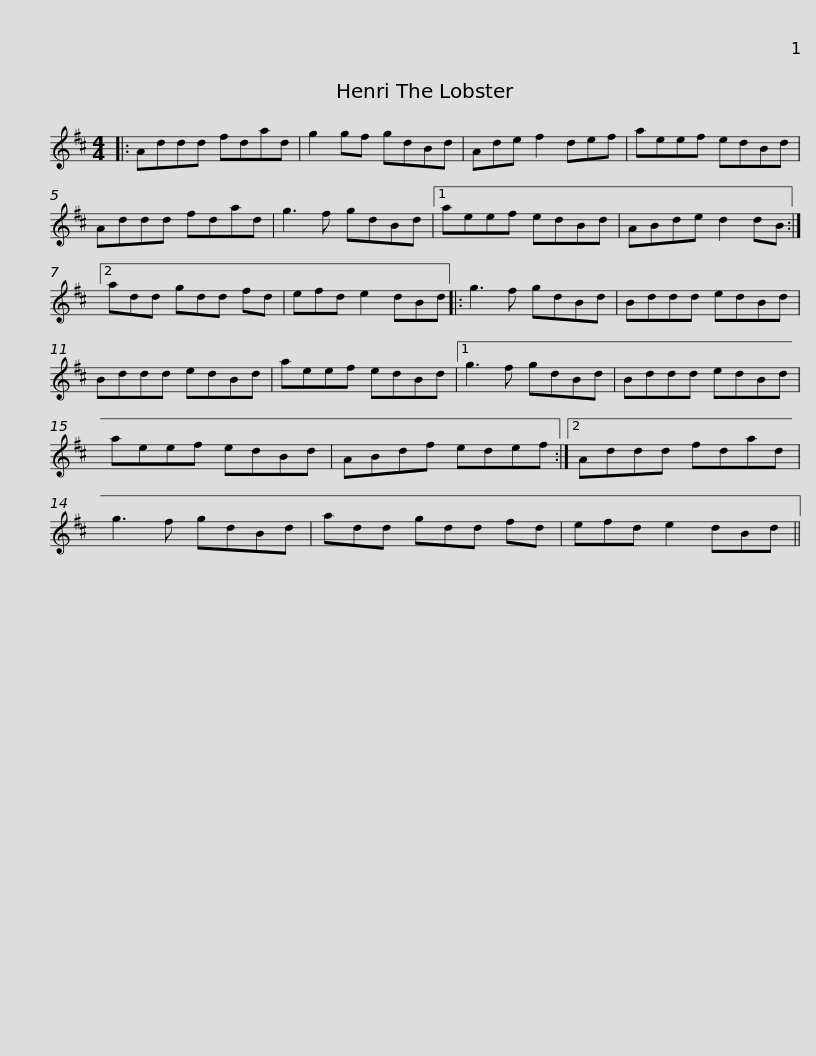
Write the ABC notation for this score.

X:1
L:1/8
M:4/4
I:linebreak $
K:D
V:1 treble
V:1
|: Addd fdad | g2 gf gdBd | Ade f2 def | aeef edBd | Addd fdad |$ %5
 g3 f gdBd |1 aeef edBd | ABde d2 dB :|2 add gdd fd | efd e2 dBd |: %10
 g3 f gdBd |$ Bddd edBd | Bddd edBd | aeef edBd |1 g3 f gdBd | %15
 Bddd edBd |$ aeef edBd | ABdf edef :|2 Addd fdad | g3 f gdBd | %20
 add gdd fd |$ efd e2 dBd || %22
